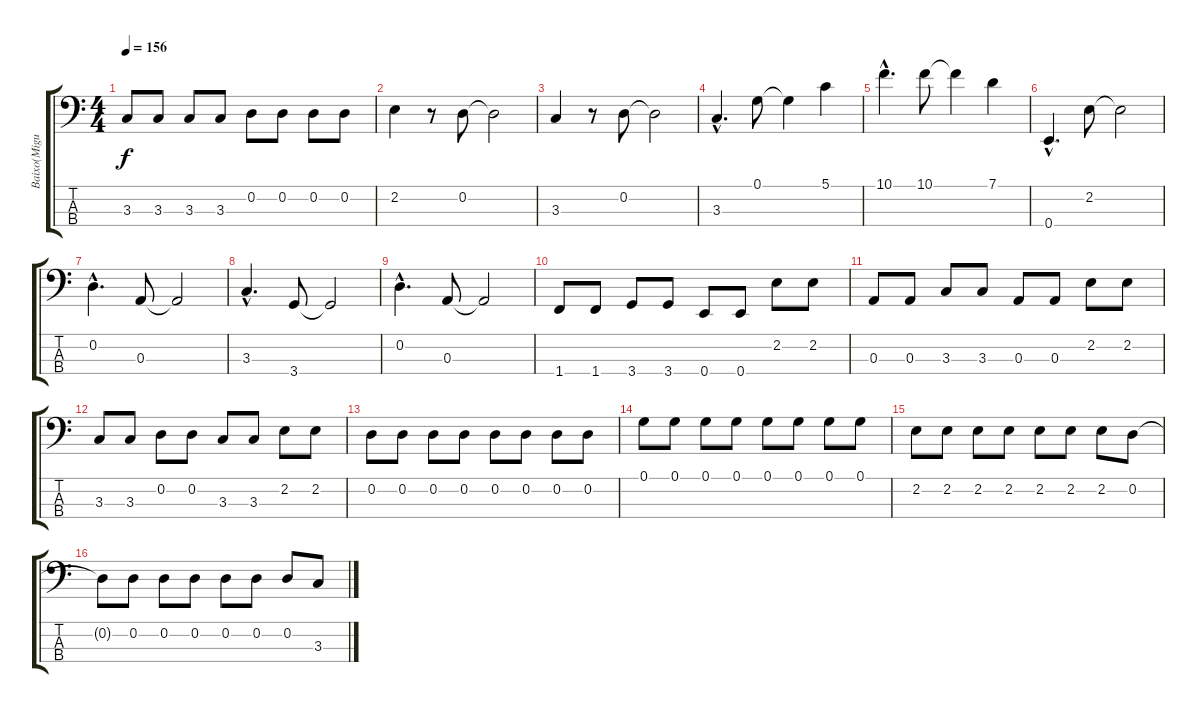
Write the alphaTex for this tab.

\track ("Baixo(Miguel)" "Baixo(Migu") {instrument electricbassfinger}
\staff {score tabs}
\tuning (G2 D2 A1 E1) {hide}
\ts (4 4)
\tempo 156
\clef f4
\ks c
3.3.8{dy f} 3.3.8 3.3.8 3.3.8 0.2.8 0.2.8 0.2.8 0.2.8 |
2.2.4 r.8 0.2.8 0.2{t}.2 |
3.3.4 r.8 0.2.8 0.2{t}.2 |
3.3{hac}.4{d} 0.1.8 0.1{t}.4 5.1.4 |
10.1{hac}.4{d} 10.1.8 10.1{t}.4 7.1.4 |
0.4{hac}.4{d} 2.2.8 2.2{t}.2 |
0.2{hac}.4{d} 0.3.8 0.3{t}.2 |
3.3{hac}.4{d} 3.4.8 3.4{t}.2 |
0.2{hac}.4{d} 0.3.8 0.3{t}.2 |
1.4.8 1.4.8 3.4.8 3.4.8 0.4.8 0.4.8 2.2.8 2.2.8 |
0.3.8 0.3.8 3.3.8 3.3.8 0.3.8 0.3.8 2.2.8 2.2.8 |
3.3.8 3.3.8 0.2.8 0.2.8 3.3.8 3.3.8 2.2.8 2.2.8 |
0.2.8 0.2.8 0.2.8 0.2.8 0.2.8 0.2.8 0.2.8 0.2.8 |
0.1.8 0.1.8 0.1.8 0.1.8 0.1.8 0.1.8 0.1.8 0.1.8 |
2.2.8 2.2.8 2.2.8 2.2.8 2.2.8 2.2.8 2.2.8 0.2.8 |
0.2{t}.8 0.2.8 0.2.8 0.2.8 0.2.8 0.2.8 0.2.8 3.3.8
